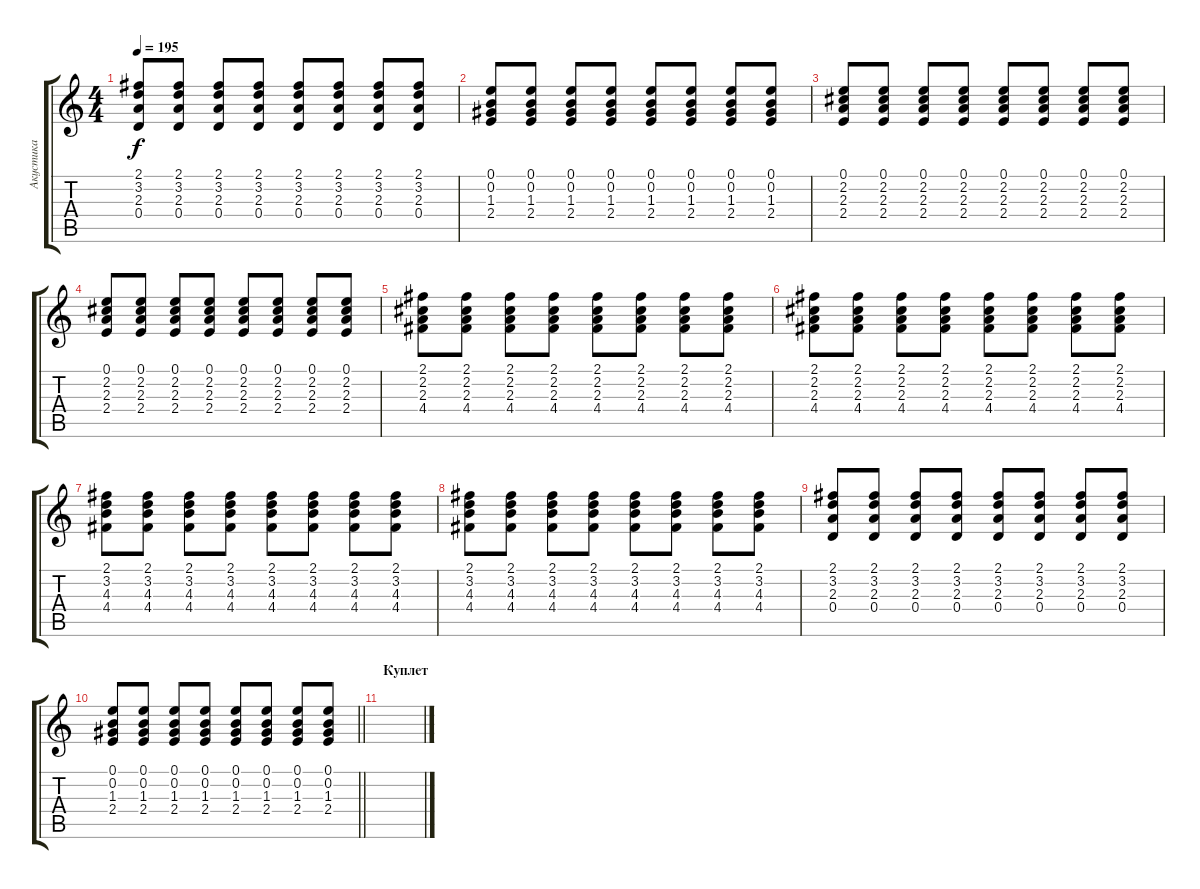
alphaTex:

\track ("Акустика" "Акустика") {instrument acousticguitarsteel}
\staff {score tabs}
\tuning (E4 B3 G3 D3 A2 E2) {hide}
\ts (4 4)
\tempo 195
\clef g2
\ks c
(2.1 3.2 2.3 0.4).8{dy f} (2.1 3.2 2.3 0.4).8 (2.1 3.2 2.3 0.4).8 (2.1 3.2 2.3 0.4).8 (2.1 3.2 2.3 0.4).8 (2.1 3.2 2.3 0.4).8 (2.1 3.2 2.3 0.4).8 (2.1 3.2 2.3 0.4).8 |
(0.1 0.2 1.3 2.4).8 (0.1 0.2 1.3 2.4).8 (0.1 0.2 1.3 2.4).8 (0.1 0.2 1.3 2.4).8 (0.1 0.2 1.3 2.4).8 (0.1 0.2 1.3 2.4).8 (0.1 0.2 1.3 2.4).8 (0.1 0.2 1.3 2.4).8 |
(0.1 2.2 2.3 2.4).8 (0.1 2.2 2.3 2.4).8 (0.1 2.2 2.3 2.4).8 (0.1 2.2 2.3 2.4).8 (0.1 2.2 2.3 2.4).8 (0.1 2.2 2.3 2.4).8 (0.1 2.2 2.3 2.4).8 (0.1 2.2 2.3 2.4).8 |
(0.1 2.2 2.3 2.4).8 (0.1 2.2 2.3 2.4).8 (0.1 2.2 2.3 2.4).8 (0.1 2.2 2.3 2.4).8 (0.1 2.2 2.3 2.4).8 (0.1 2.2 2.3 2.4).8 (0.1 2.2 2.3 2.4).8 (0.1 2.2 2.3 2.4).8 |
(2.1 2.2 2.3 4.4).8 (2.1 2.2 2.3 4.4).8 (2.1 2.2 2.3 4.4).8 (2.1 2.2 2.3 4.4).8 (2.1 2.2 2.3 4.4).8 (2.1 2.2 2.3 4.4).8 (2.1 2.2 2.3 4.4).8 (2.1 2.2 2.3 4.4).8 |
(2.1 2.2 2.3 4.4).8 (2.1 2.2 2.3 4.4).8 (2.1 2.2 2.3 4.4).8 (2.1 2.2 2.3 4.4).8 (2.1 2.2 2.3 4.4).8 (2.1 2.2 2.3 4.4).8 (2.1 2.2 2.3 4.4).8 (2.1 2.2 2.3 4.4).8 |
(2.1 3.2 4.3 4.4).8 (2.1 3.2 4.3 4.4).8 (2.1 3.2 4.3 4.4).8 (2.1 3.2 4.3 4.4).8 (2.1 3.2 4.3 4.4).8 (2.1 3.2 4.3 4.4).8 (2.1 3.2 4.3 4.4).8 (2.1 3.2 4.3 4.4).8 |
(2.1 3.2 4.3 4.4).8 (2.1 3.2 4.3 4.4).8 (2.1 3.2 4.3 4.4).8 (2.1 3.2 4.3 4.4).8 (2.1 3.2 4.3 4.4).8 (2.1 3.2 4.3 4.4).8 (2.1 3.2 4.3 4.4).8 (2.1 3.2 4.3 4.4).8 |
(2.1 3.2 2.3 0.4).8 (2.1 3.2 2.3 0.4).8 (2.1 3.2 2.3 0.4).8 (2.1 3.2 2.3 0.4).8 (2.1 3.2 2.3 0.4).8 (2.1 3.2 2.3 0.4).8 (2.1 3.2 2.3 0.4).8 (2.1 3.2 2.3 0.4).8 |
\barLineRight lightlight
(0.1 0.2 1.3 2.4).8 (0.1 0.2 1.3 2.4).8 (0.1 0.2 1.3 2.4).8 (0.1 0.2 1.3 2.4).8 (0.1 0.2 1.3 2.4).8 (0.1 0.2 1.3 2.4).8 (0.1 0.2 1.3 2.4).8 (0.1 0.2 1.3 2.4).8 |
\section ("" "Куплет")
